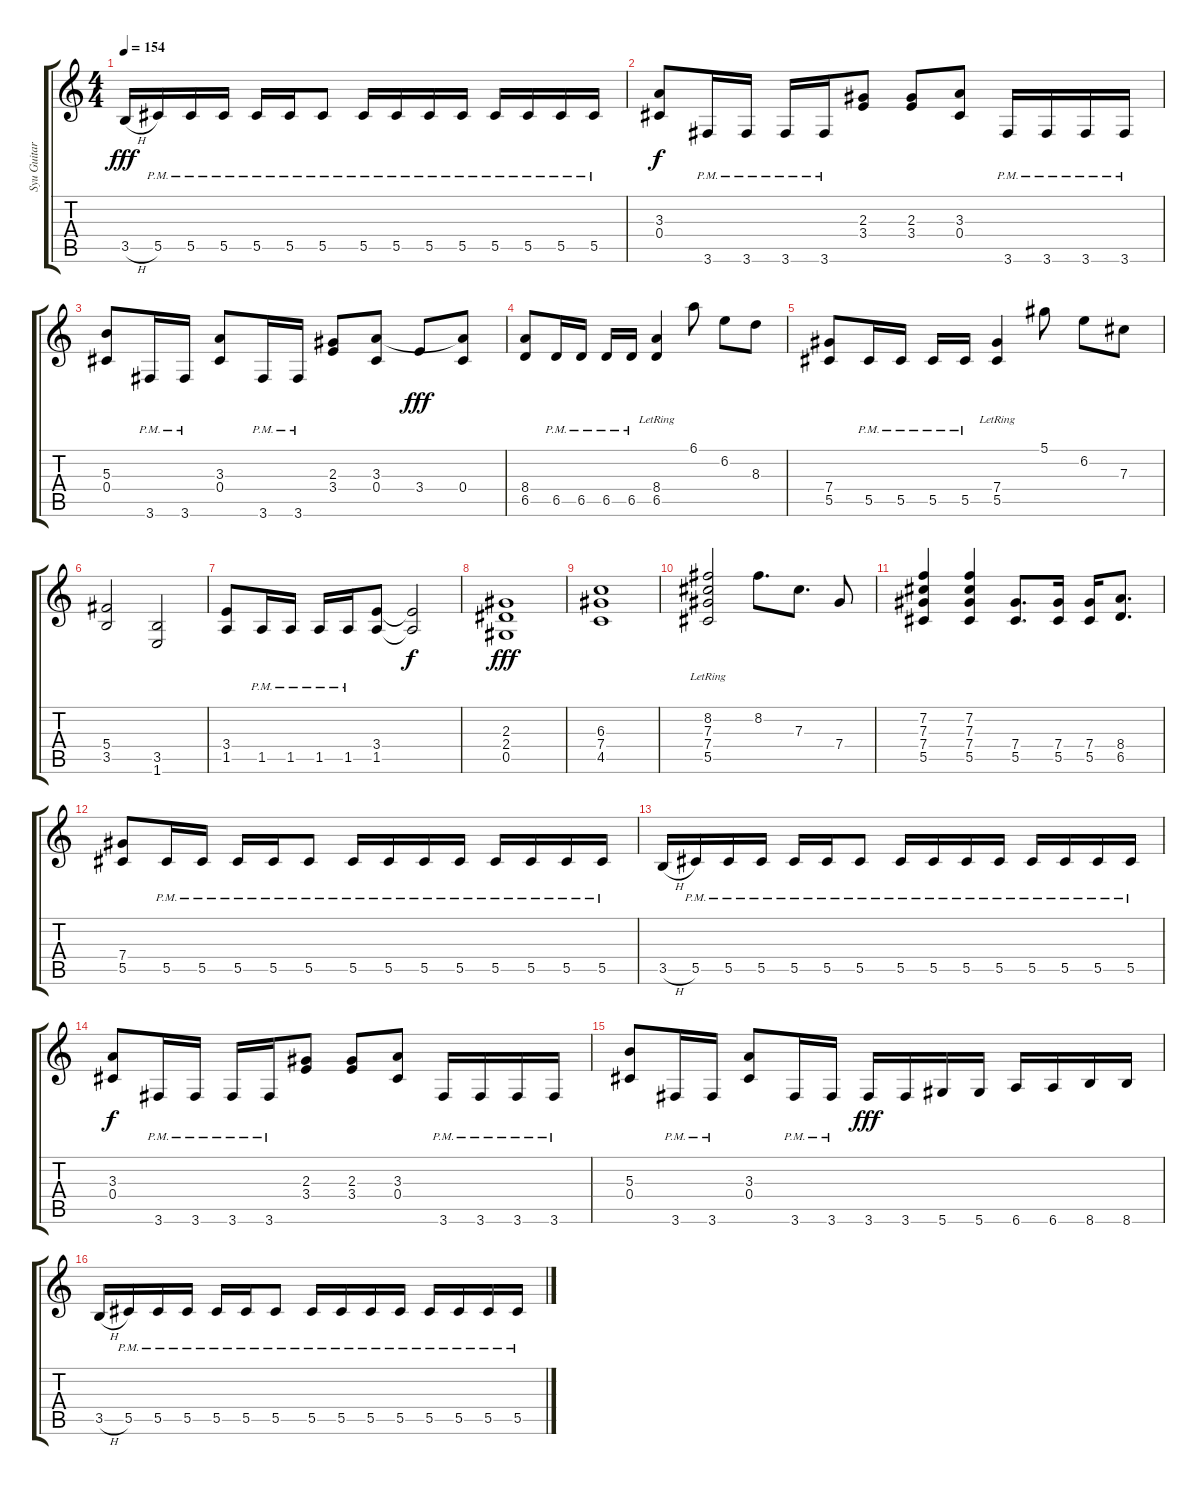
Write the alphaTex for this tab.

\track ("Syu Guitar I" "Syu Guitar") {instrument overdrivenguitar}
\staff {score tabs}
\tuning (Eb4 Bb3 Gb3 Db3 Ab2 Eb2) {hide}
\ts (4 4)
\tempo 154
\clef g2
\ks c
3.5{h}.16{dy fff} 5.5{pm}.16 5.5{pm}.16 5.5{pm}.16 5.5{pm}.16 5.5{pm}.16 5.5{pm}.8 5.5{pm}.16 5.5{pm}.16 5.5{pm}.16 5.5{pm}.16 5.5{pm}.16 5.5{pm}.16 5.5{pm}.16 5.5{pm}.16 |
(3.3 0.4).8{dy f} 3.6{pm}.16 3.6{pm}.16 3.6{pm}.16 3.6{pm}.16 (2.3 3.4).8 (2.3 3.4).8 (3.3 0.4).8 3.6{pm}.16 3.6{pm}.16 3.6{pm}.16 3.6{pm}.16 |
(5.3 0.4).8 3.6{pm}.16 3.6{pm}.16 (3.3 0.4).8 3.6{pm}.16 3.6{pm}.16 (2.3 3.4).8 (3.3 0.4).8 3.4.8{dy fff} (3.3{t} 0.4).8 |
(8.4 6.5).8 6.5{pm}.16 6.5{pm}.16 6.5{pm}.16 6.5{pm}.16 (8.4{lr} 6.5{lr}).4 6.1.8 6.2.8 8.3.8 |
(7.4 5.5).8 5.5{pm}.16 5.5{pm}.16 5.5{pm}.16 5.5{pm}.16 (7.4{lr} 5.5{lr}).4 5.1.8 6.2.8 7.3.8 |
(5.4 3.5).2 (3.5 1.6).2 |
(3.4 1.5).8 1.5{pm}.16 1.5{pm}.16 1.5{pm}.16 1.5{pm}.16 (3.4 1.5).8 (3.4{t} 1.5{t}).2{dy f} |
(2.3 2.4 0.5).1{dy fff} |
(6.3 7.4 4.5).1 |
(8.2{lr} 7.3{lr} 7.4{lr} 5.5{lr}).2 8.2.8{d} 7.3.8{d} 7.4.8 |
(7.2 7.3 7.4 5.5).4 (7.2 7.3 7.4 5.5).4 (7.4 5.5).8{d} (7.4 5.5).16 (7.4 5.5).16 (8.4 6.5).8{d} |
(7.4 5.5).8 5.5{pm}.16 5.5{pm}.16 5.5{pm}.16 5.5{pm}.16 5.5{pm}.8 5.5{pm}.16 5.5{pm}.16 5.5{pm}.16 5.5{pm}.16 5.5{pm}.16 5.5{pm}.16 5.5{pm}.16 5.5{pm}.16 |
3.5{h}.16 5.5{pm}.16 5.5{pm}.16 5.5{pm}.16 5.5{pm}.16 5.5{pm}.16 5.5{pm}.8 5.5{pm}.16 5.5{pm}.16 5.5{pm}.16 5.5{pm}.16 5.5{pm}.16 5.5{pm}.16 5.5{pm}.16 5.5{pm}.16 |
(3.3 0.4).8{dy f} 3.6{pm}.16 3.6{pm}.16 3.6{pm}.16 3.6{pm}.16 (2.3 3.4).8 (2.3 3.4).8 (3.3 0.4).8 3.6{pm}.16 3.6{pm}.16 3.6{pm}.16 3.6{pm}.16 |
(5.3 0.4).8 3.6{pm}.16 3.6{pm}.16 (3.3 0.4).8 3.6{pm}.16 3.6{pm}.16 3.6.16{dy fff} 3.6.16 5.6.16 5.6.16 6.6.16 6.6.16 8.6.16 8.6.16 |
3.5{h}.16 5.5{pm}.16 5.5{pm}.16 5.5{pm}.16 5.5{pm}.16 5.5{pm}.16 5.5{pm}.8 5.5{pm}.16 5.5{pm}.16 5.5{pm}.16 5.5{pm}.16 5.5{pm}.16 5.5{pm}.16 5.5{pm}.16 5.5{pm}.16
